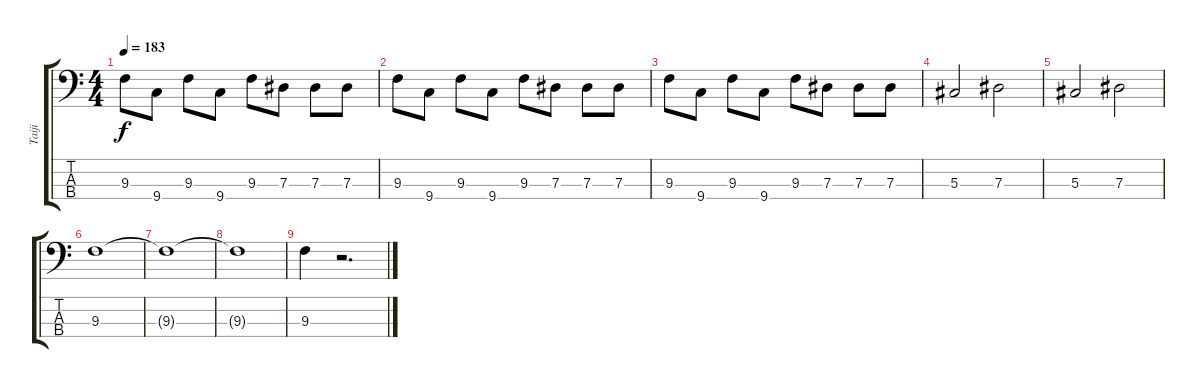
\track ("Taiji" "Taiji") {instrument electricbasspick}
\staff {score tabs}
\tuning (Gb2 Db2 Ab1 Eb1) {hide}
\ts (4 4)
\tempo 183
\clef f4
\ks c
9.3.8{dy f} 9.4.8 9.3.8 9.4.8 9.3.8 7.3.8 7.3.8 7.3.8 |
9.3.8 9.4.8 9.3.8 9.4.8 9.3.8 7.3.8 7.3.8 7.3.8 |
9.3.8 9.4.8 9.3.8 9.4.8 9.3.8 7.3.8 7.3.8 7.3.8 |
5.3.2 7.3.2 |
5.3.2 7.3.2 |
9.3.1 |
9.3{t}.1 |
9.3{t}.1 |
9.3.4 r.2{d}
